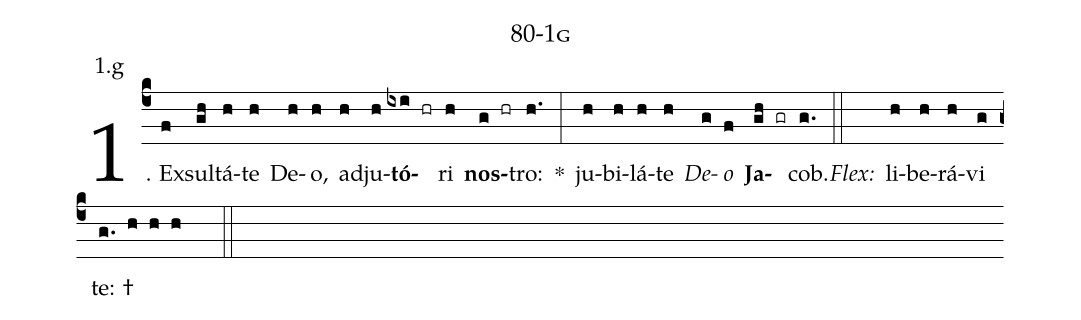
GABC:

name: 80-1g;
annotation: 1.g;
%%
(c4)1. Ex(f)sul(gh)tá(h)te(h) De(h)o,(h) ad(h)ju(h)<b>tó</b>(ixi hr)ri(h) <b>nos</b>(g hr)tro:(h.) *(:) ju(h)bi(h)lá(h)te(h) <i>De</i>(g)<i>o</i>(f) <b>Ja</b>(gh gr)cob.(g.) (::)
<i>Flex:</i>()  li(h)be(h)rá(h)vi(g) te: †(g. h h h  ::)
